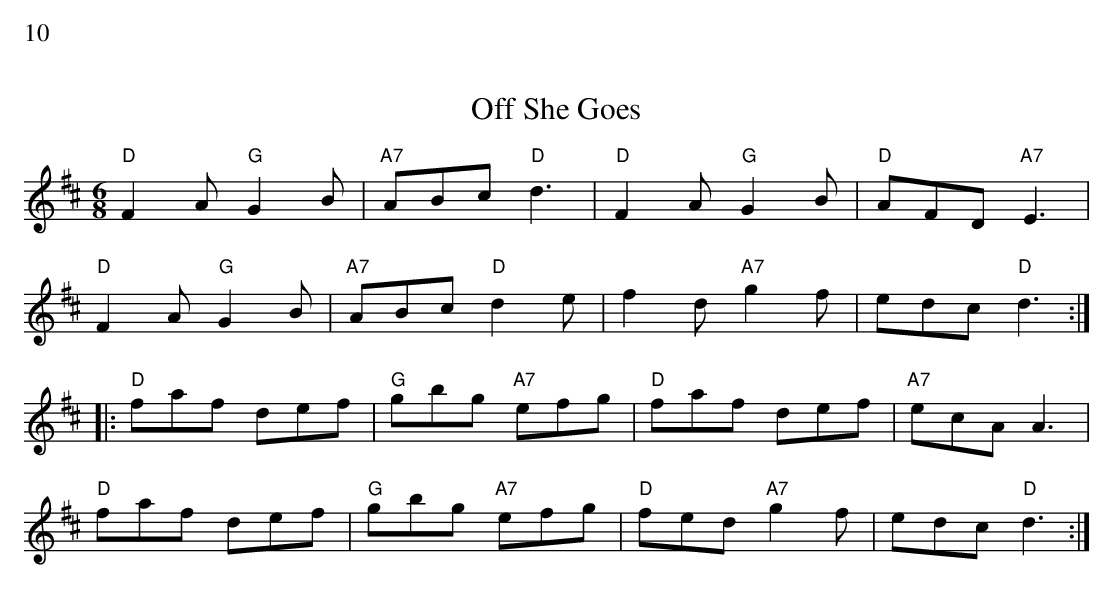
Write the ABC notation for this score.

X:1
%%text 10
T:Off She Goes
M: 6/8
L: 1/8
K: D
"D"F2A "G"G2B | "A7"ABc "D"d3 | "D"F2A "G"G2B | "D"AFD "A7"E3 |
"D"F2A "G"G2B | "A7"ABc "D"d2e | f2d "A7"g2f | edc "D"d3 :|
|: "D"faf def | "G"gbg "A7"efg | "D"faf def | "A7"ecA A3 |
"D"faf def | "G"gbg "A7"efg | "D"fed "A7"g2f | edc "D"d3 :|
